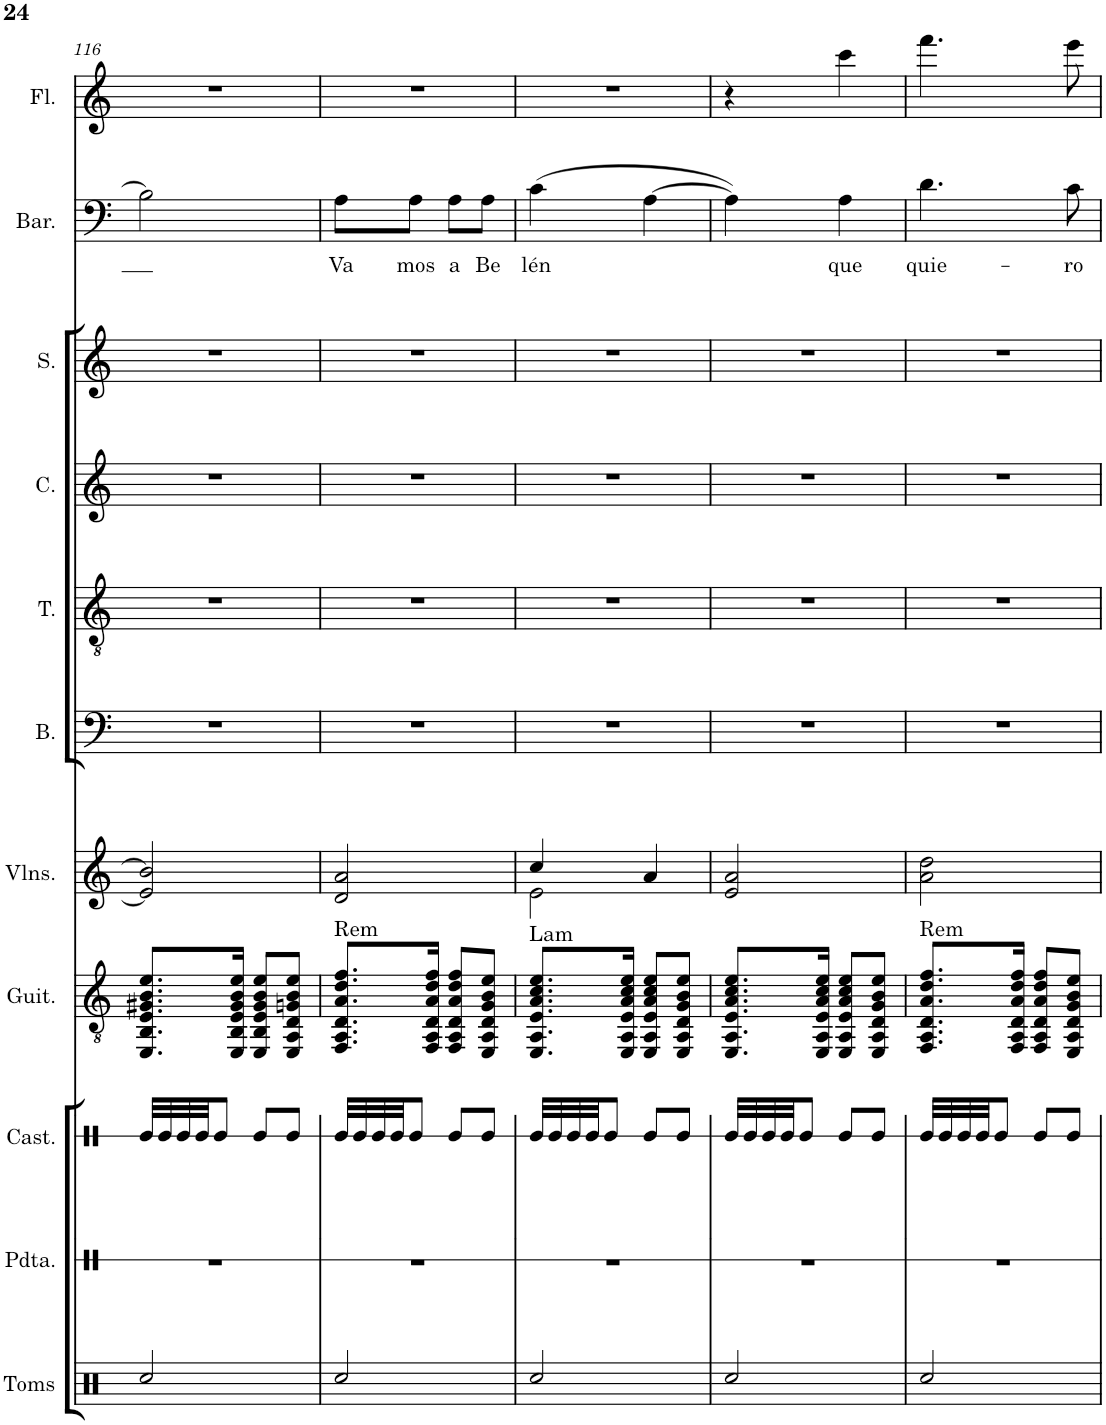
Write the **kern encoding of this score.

**kern	**kern	**kern	**kern	**harte	**kern	**kern	**kern	**kern	**kern	**kern	**text	**kern
*part11	*part10	*part9	*part8	*part8	*part7	*part6	*part5	*part4	*part3	*part2	*part2	*part1
*staff11	*staff10	*staff9	*staff8	*	*staff7	*staff6	*staff5	*staff4	*staff3	*staff2	*staff2	*staff1
*I"Toms	*I"Pandereta	*I"Castañuelas	*I"Guitarra	*	*I"Violines	*I"Bajo	*I"Tenor	*I"Contralto	*I"Soprano	*I"Barítono	*	*I"Flauta
*I'Toms	*I'Pdta.	*I'Cast.	*I'Guit.	*	*I'Vlns.	*I'B.	*I'T.	*I'C.	*I'S.	*I'Bar.	*	*I'Fl.
!!LO:PB:g=z
*clefX	*clefX	*clefX	*clefGv2	*	*clefG2	*clefF4	*clefGv2	*clefG2	*clefG2	*clefF4	*	*clefG2
*k[]	*k[]	*k[]	*k[]	*	*k[]	*k[]	*k[]	*k[]	*k[]	*k[]	*	*k[]
*M2/4	*M2/4	*M2/4	*M2/4	*	*M2/4	*M2/4	*M2/4	*M2/4	*M2/4	*M2/4	*	*M2/4
=116	=116	=116	=116	=116	=116	=116	=116	=116	=116	=116	=116	=116
2Rcc/	2r	32Re/LLL	8.EE/ 8.BB/ 8.E/ 8.G#X/ 8.B/ 8.e/L	.	2e/] 2b/]	2r	2r	2r	2r	2B\]	.	2r
.	.	32Re/	.	.	.	.	.	.	.	.	.	.
.	.	32Re/	.	.	.	.	.	.	.	.	.	.
.	.	32Re/JJ	.	.	.	.	.	.	.	.	.	.
.	.	8Re/J	.	.	.	.	.	.	.	.	.	.
.	.	.	16EE/ 16BB/ 16E/ 16G#/ 16B/ 16e/Jk	.	.	.	.	.	.	.	.	.
.	.	8Re/L	8EE/ 8BB/ 8E/ 8G#/ 8B/ 8e/L	.	.	.	.	.	.	.	.	.
.	.	8Re/J	8EE/ 8AA/ 8D/ 8Gn/ 8B/ 8e/J	.	.	.	.	.	.	.	.	.
=117	=117	=117	=117	=117	=117	=117	=117	=117	=117	=117	=117	=117
!	!	!	!	!LO:H:kt=Rem	!	!	!	!	!	!	!LO:LY:b	!
2Rcc/	2r	32Re/LLL	8.FF/ 8.AA/ 8.D/ 8.A/ 8.d/ 8.f/L	N	2d/ 2a/	2r	2r	2r	2r	8A\L	Va	2r
.	.	32Re/	.	.	.	.	.	.	.	.	.	.
.	.	32Re/	.	.	.	.	.	.	.	.	.	.
.	.	32Re/JJ	.	.	.	.	.	.	.	.	.	.
!	!	!	!	!	!	!	!	!	!	!	!LO:LY:b	!
.	.	8Re/J	.	.	.	.	.	.	.	8A\J	-mos	.
.	.	.	16FF/ 16AA/ 16D/ 16A/ 16d/ 16f/Jk	.	.	.	.	.	.	.	.	.
!	!	!	!	!	!	!	!	!	!	!	!LO:LY:b	!
.	.	8Re/L	8FF/ 8AA/ 8D/ 8A/ 8d/ 8f/L	.	.	.	.	.	.	8A\L	a	.
!	!	!	!	!	!	!	!	!	!	!	!LO:LY:b	!
.	.	8Re/J	8EE/ 8AA/ 8D/ 8G/ 8B/ 8e/J	.	.	.	.	.	.	8A\J	Be	.
=118	=118	=118	=118	=118	=118	=118	=118	=118	=118	=118	=118	=118
*	*	*	*	*	*^	*	*	*	*	*	*	*
!	!	!	!	!LO:H:kt=Lam	!	!	!	!	!	!	!	!LO:LY:b	!
2Rcc/	2r	32Re/LLL	8.EE/ 8.AA/ 8.E/ 8.A/ 8.c/ 8.e/L	N	4cc/	2e\	2r	2r	2r	2r	(4c\	-lén	2r
.	.	32Re/	.	.	.	.	.	.	.	.	.	.	.
.	.	32Re/	.	.	.	.	.	.	.	.	.	.	.
.	.	32Re/JJ	.	.	.	.	.	.	.	.	.	.	.
.	.	8Re/J	.	.	.	.	.	.	.	.	.	.	.
.	.	.	16EE/ 16AA/ 16E/ 16A/ 16c/ 16e/Jk	.	.	.	.	.	.	.	.	.	.
.	.	8Re/L	8EE/ 8AA/ 8E/ 8A/ 8c/ 8e/L	.	4a/	.	.	.	.	.	[4A\	.	.
.	.	8Re/J	8EE/ 8AA/ 8D/ 8G/ 8B/ 8e/J	.	.	.	.	.	.	.	.	.	.
*	*	*	*	*	*v	*v	*	*	*	*	*	*	*
=119	=119	=119	=119	=119	=119	=119	=119	=119	=119	=119	=119	=119
2Rcc/	2r	32Re/LLL	8.EE/ 8.AA/ 8.E/ 8.A/ 8.c/ 8.e/L	.	2e/ 2a/	2r	2r	2r	2r	4A\])	.	4r
.	.	32Re/	.	.	.	.	.	.	.	.	.	.
.	.	32Re/	.	.	.	.	.	.	.	.	.	.
.	.	32Re/JJ	.	.	.	.	.	.	.	.	.	.
.	.	8Re/J	.	.	.	.	.	.	.	.	.	.
.	.	.	16EE/ 16AA/ 16E/ 16A/ 16c/ 16e/Jk	.	.	.	.	.	.	.	.	.
!	!	!	!	!	!	!	!	!	!	!	!LO:LY:b	!
.	.	8Re/L	8EE/ 8AA/ 8E/ 8A/ 8c/ 8e/L	.	.	.	.	.	.	4A\	que	4ccc\
.	.	8Re/J	8EE/ 8AA/ 8D/ 8G/ 8B/ 8e/J	.	.	.	.	.	.	.	.	.
=120	=120	=120	=120	=120	=120	=120	=120	=120	=120	=120	=120	=120
!	!	!	!	!LO:H:kt=Rem	!	!	!	!	!	!	!LO:LY:b	!
2Rcc/	2r	32Re/LLL	8.FF/ 8.AA/ 8.D/ 8.A/ 8.d/ 8.f/L	N	2a\ 2dd\	2r	2r	2r	2r	4.d\	quie-	4.fff\
.	.	32Re/	.	.	.	.	.	.	.	.	.	.
.	.	32Re/	.	.	.	.	.	.	.	.	.	.
.	.	32Re/JJ	.	.	.	.	.	.	.	.	.	.
.	.	8Re/J	.	.	.	.	.	.	.	.	.	.
.	.	.	16FF/ 16AA/ 16D/ 16A/ 16d/ 16f/Jk	.	.	.	.	.	.	.	.	.
.	.	8Re/L	8FF/ 8AA/ 8D/ 8A/ 8d/ 8f/L	.	.	.	.	.	.	.	.	.
!	!	!	!	!	!	!	!	!	!	!	!LO:LY:b	!
.	.	8Re/J	8EE/ 8AA/ 8D/ 8G/ 8B/ 8e/J	.	.	.	.	.	.	8c\	-ro	8eee\
=	=	=	=	=	=	=	=	=	=	=	=	=
*-	*-	*-	*-	*-	*-	*-	*-	*-	*-	*-	*-	*-
